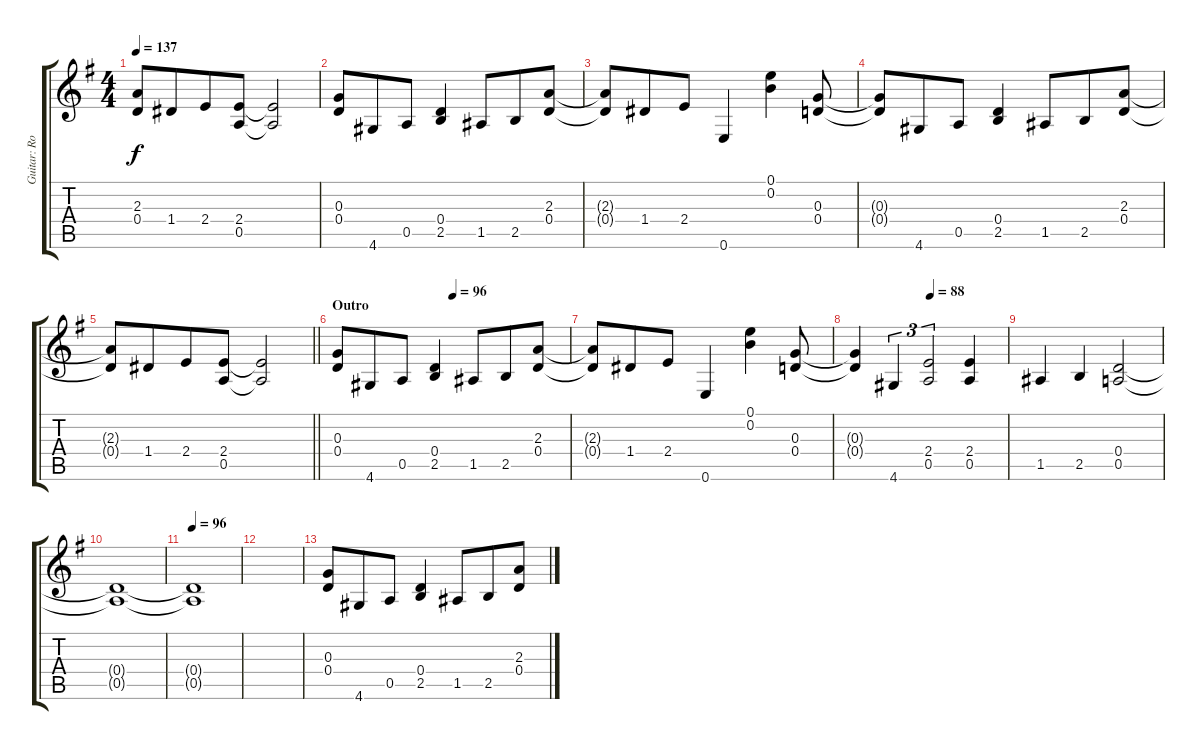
\track ("Guitar: Robbin" "Guitar: Ro") {instrument distortionguitar}
\staff {score tabs}
\tuning (E4 B3 G3 D3 A2 E2) {hide}
\ts (4 4)
\tempo 137
\clef g2
\ks g
(2.3{t} 0.4{t}).8{dy f} 1.4.8{beam merge} 2.4.8 (2.4 0.5).8 (2.4{t} 0.5{t}).2 |
(0.3 0.4).8 4.6.8{beam merge} 0.5.8 (0.4 2.5).4 1.5.8{beam merge} 2.5.8 (2.3 0.4).8 |
(2.3{t} 0.4{t}).8 1.4.8{beam merge} 2.4.8 0.6.4 (0.1 0.2).4 (0.3 0.4).8 |
(0.3{t} 0.4{t}).8 4.6.8{beam merge} 0.5.8 (0.4 2.5).4 1.5.8{beam merge} 2.5.8 (2.3 0.4).8 |
\barLineRight lightlight
(2.3{t} 0.4{t}).8 1.4.8{beam merge} 2.4.8 (2.4 0.5).8 (2.4{t} 0.5{t}).2 |
\section ("" "Outro")
\tempo (96 0.5)
(0.3 0.4).8 4.6.8{beam merge} 0.5.8 (0.4 2.5).4 1.5.8{beam merge} 2.5.8 (2.3 0.4).8 |
(2.3{t} 0.4{t}).8 1.4.8{beam merge} 2.4.8 0.6.4 (0.1 0.2).4 (0.3 0.4).8 |
\tempo (88 0.5)
(0.3{t} 0.4{t}).4 4.6.4{tu (3 2) beam merge} (2.4 0.5).2{tu (3 2)} (2.4 0.5).4 |
1.5.4 2.5.4 (0.4 0.5).2 |
(0.4{t} 0.5{t}).1 |
\tempo 96
(0.4{t} 0.5{t}).1 |
|
(0.3 0.4).8 4.6.8{beam merge} 0.5.8 (0.4 2.5).4 1.5.8{beam merge} 2.5.8 (2.3 0.4).8
